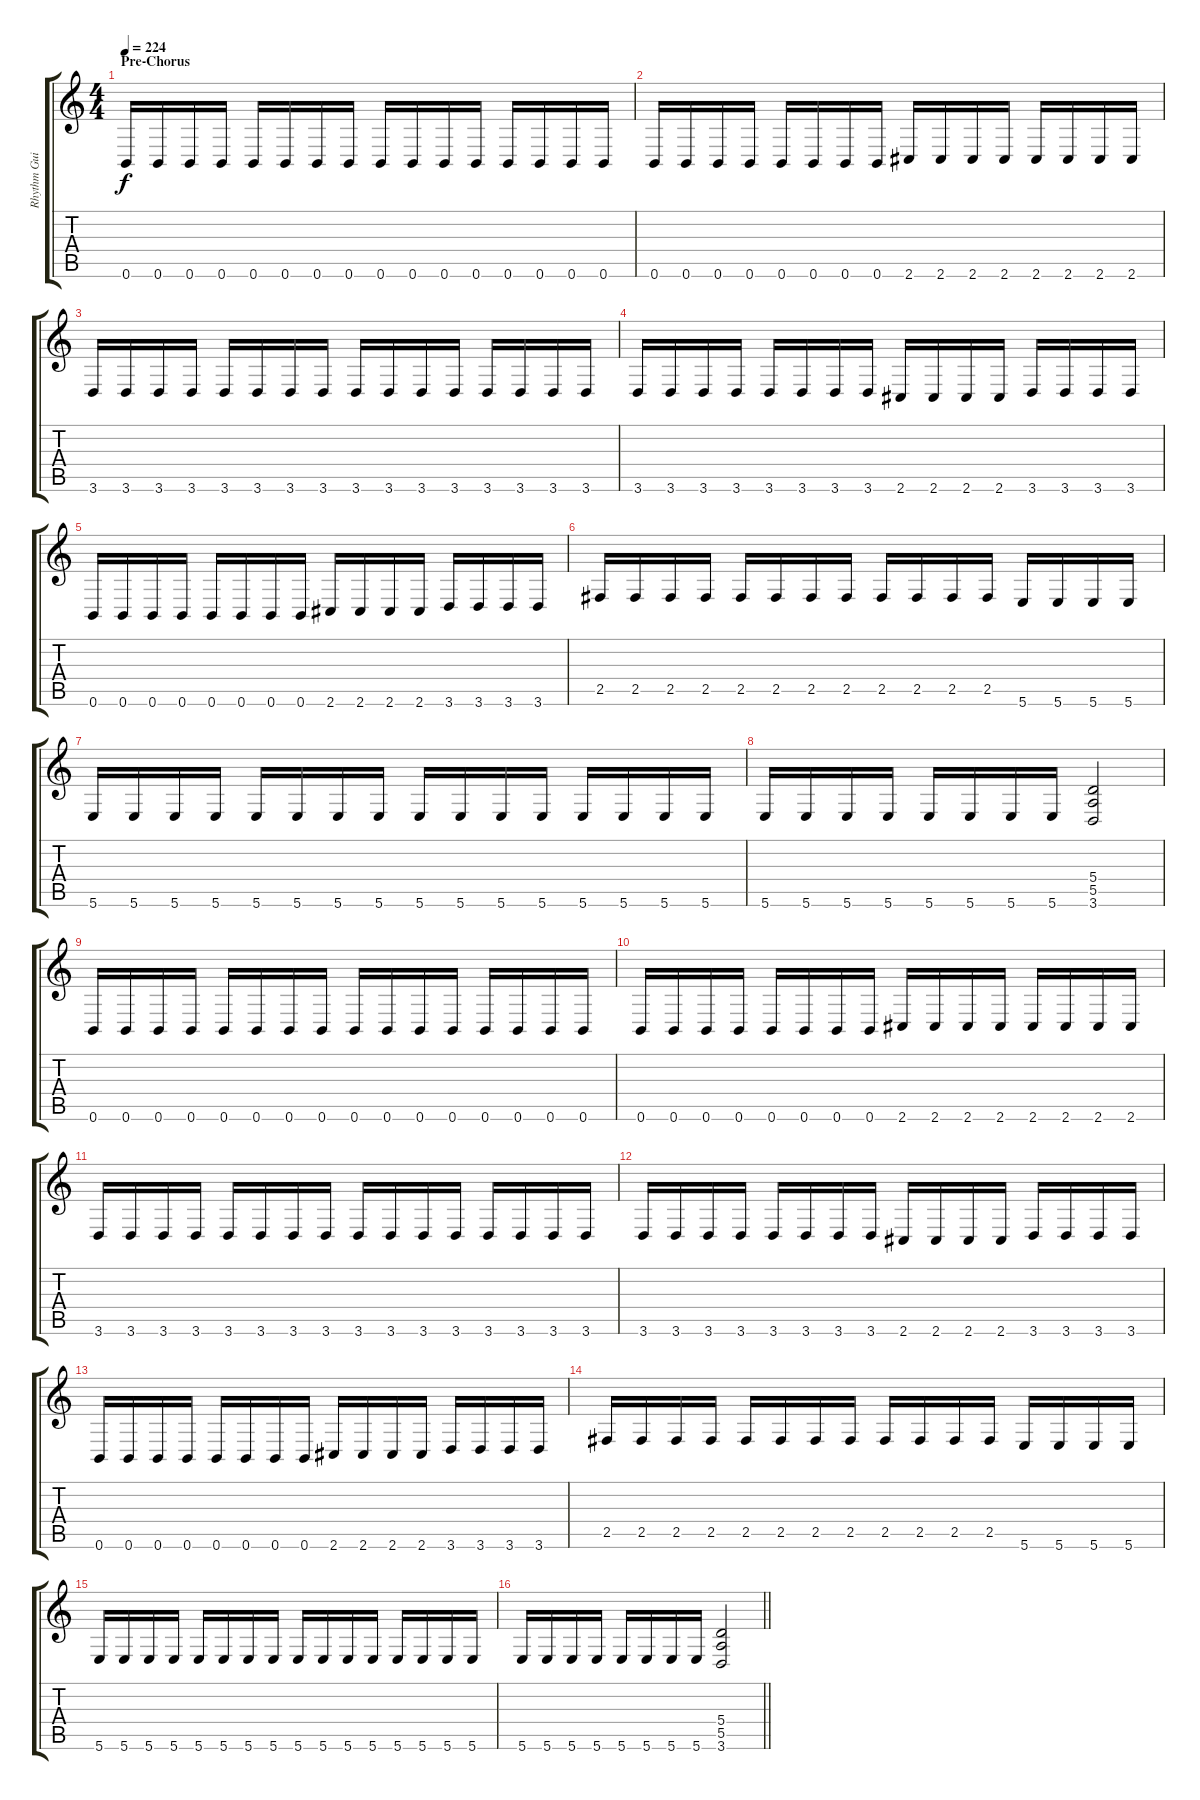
\track ("Rhythm Guitar II" "Rhythm Gui") {instrument distortionguitar}
\staff {score tabs}
\tuning (B3 Gb3 D3 A2 E2 B1) {hide}
\ts (4 4)
\section ("" "Pre-Chorus")
\tempo 224
\clef g2
\ks c
0.6.16{dy f} 0.6.16 0.6.16 0.6.16 0.6.16 0.6.16 0.6.16 0.6.16 0.6.16 0.6.16 0.6.16 0.6.16 0.6.16 0.6.16 0.6.16 0.6.16 |
0.6.16 0.6.16 0.6.16 0.6.16 0.6.16 0.6.16 0.6.16 0.6.16 2.6.16 2.6.16 2.6.16 2.6.16 2.6.16 2.6.16 2.6.16 2.6.16 |
3.6.16 3.6.16 3.6.16 3.6.16 3.6.16 3.6.16 3.6.16 3.6.16 3.6.16 3.6.16 3.6.16 3.6.16 3.6.16 3.6.16 3.6.16 3.6.16 |
3.6.16 3.6.16 3.6.16 3.6.16 3.6.16 3.6.16 3.6.16 3.6.16 2.6.16 2.6.16 2.6.16 2.6.16 3.6.16 3.6.16 3.6.16 3.6.16 |
0.6.16 0.6.16 0.6.16 0.6.16 0.6.16 0.6.16 0.6.16 0.6.16 2.6.16 2.6.16 2.6.16 2.6.16 3.6.16 3.6.16 3.6.16 3.6.16 |
2.5.16 2.5.16 2.5.16 2.5.16 2.5.16 2.5.16 2.5.16 2.5.16 2.5.16 2.5.16 2.5.16 2.5.16 5.6.16 5.6.16 5.6.16 5.6.16 |
5.6.16 5.6.16 5.6.16 5.6.16 5.6.16 5.6.16 5.6.16 5.6.16 5.6.16 5.6.16 5.6.16 5.6.16 5.6.16 5.6.16 5.6.16 5.6.16 |
5.6.16 5.6.16 5.6.16 5.6.16 5.6.16 5.6.16 5.6.16 5.6.16 (5.4 5.5 3.6).2 |
0.6.16 0.6.16 0.6.16 0.6.16 0.6.16 0.6.16 0.6.16 0.6.16 0.6.16 0.6.16 0.6.16 0.6.16 0.6.16 0.6.16 0.6.16 0.6.16 |
0.6.16 0.6.16 0.6.16 0.6.16 0.6.16 0.6.16 0.6.16 0.6.16 2.6.16 2.6.16 2.6.16 2.6.16 2.6.16 2.6.16 2.6.16 2.6.16 |
3.6.16 3.6.16 3.6.16 3.6.16 3.6.16 3.6.16 3.6.16 3.6.16 3.6.16 3.6.16 3.6.16 3.6.16 3.6.16 3.6.16 3.6.16 3.6.16 |
3.6.16 3.6.16 3.6.16 3.6.16 3.6.16 3.6.16 3.6.16 3.6.16 2.6.16 2.6.16 2.6.16 2.6.16 3.6.16 3.6.16 3.6.16 3.6.16 |
0.6.16 0.6.16 0.6.16 0.6.16 0.6.16 0.6.16 0.6.16 0.6.16 2.6.16 2.6.16 2.6.16 2.6.16 3.6.16 3.6.16 3.6.16 3.6.16 |
2.5.16 2.5.16 2.5.16 2.5.16 2.5.16 2.5.16 2.5.16 2.5.16 2.5.16 2.5.16 2.5.16 2.5.16 5.6.16 5.6.16 5.6.16 5.6.16 |
5.6.16 5.6.16 5.6.16 5.6.16 5.6.16 5.6.16 5.6.16 5.6.16 5.6.16 5.6.16 5.6.16 5.6.16 5.6.16 5.6.16 5.6.16 5.6.16 |
\barLineRight lightlight
5.6.16 5.6.16 5.6.16 5.6.16 5.6.16 5.6.16 5.6.16 5.6.16 (5.4 5.5 3.6).2
